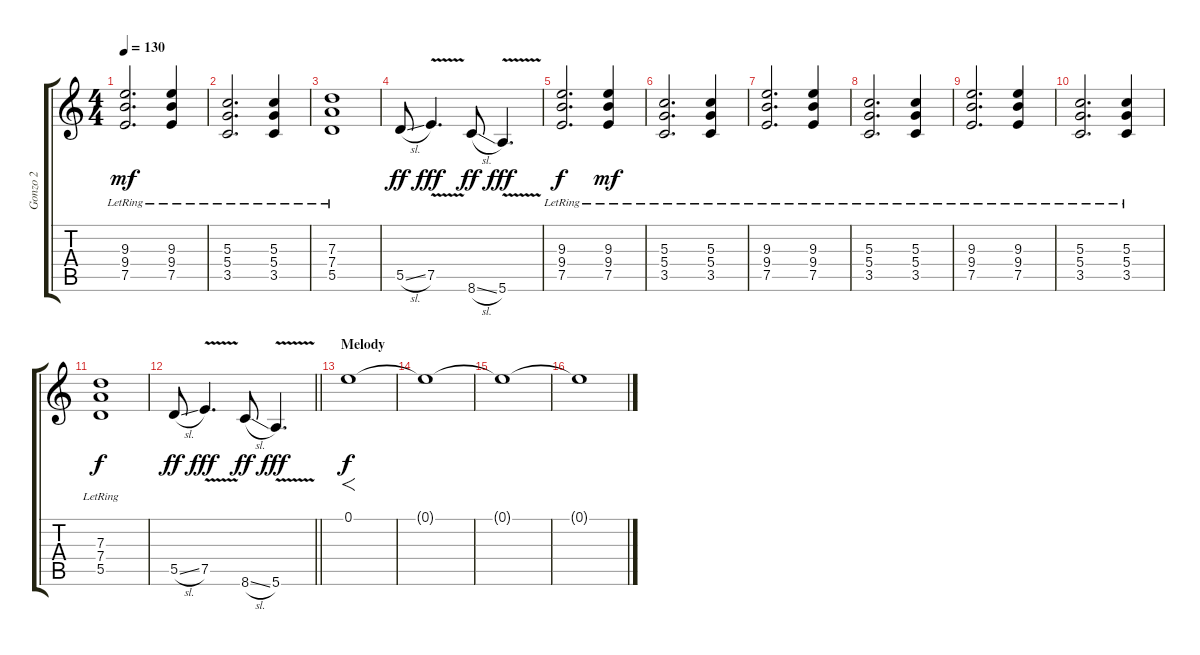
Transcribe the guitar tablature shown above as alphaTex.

\track ("Gonzo 2" "Gonzo 2") {instrument overdrivenguitar}
\staff {score tabs}
\tuning (E4 B3 G3 D3 A2 E2) {hide}
\ts (4 4)
\tempo 130
\clef g2
\ks c
(9.3{lr} 9.4{lr} 7.5{lr}).2{d dy mf} (9.3{lr} 9.4{lr} 7.5{lr}).4 |
(5.3{lr} 5.4{lr} 3.5{lr}).2{d} (5.3{lr} 5.4{lr} 3.5{lr}).4 |
(7.3{lr} 7.4{lr} 5.5).1 |
5.5{sl}.8{dy ff volume 9} 7.5{v}.4{d dy fff} 8.6{sl}.8{dy ff} 5.6{v}.4{d dy fff} |
(9.3{lr} 9.4{lr} 7.5{lr}).2{d dy f volume 8} (9.3{lr} 9.4{lr} 7.5{lr}).4{dy mf} |
(5.3{lr} 5.4{lr} 3.5{lr}).2{d} (5.3{lr} 5.4{lr} 3.5{lr}).4 |
(9.3{lr} 9.4{lr} 7.5{lr}).2{d} (9.3{lr} 9.4{lr} 7.5{lr}).4 |
(5.3{lr} 5.4{lr} 3.5{lr}).2{d} (5.3{lr} 5.4{lr} 3.5{lr}).4 |
(9.3{lr} 9.4{lr} 7.5{lr}).2{d} (9.3{lr} 9.4{lr} 7.5{lr}).4 |
(5.3{lr} 5.4{lr} 3.5{lr}).2{d} (5.3{lr} 5.4{lr} 3.5{lr}).4 |
(7.3{lr} 7.4{lr} 5.5).1{dy f} |
\barLineRight lightlight
5.5{sl}.8{dy ff volume 9} 7.5{v}.4{d dy fff} 8.6{sl}.8{dy ff} 5.6{v}.4{d dy fff} |
\section ("" "Melody")
0.1.1{f dy f volume 7 instrument overdrivenguitar} |
0.1{t}.1 |
0.1{t}.1 |
0.1{t}.1
